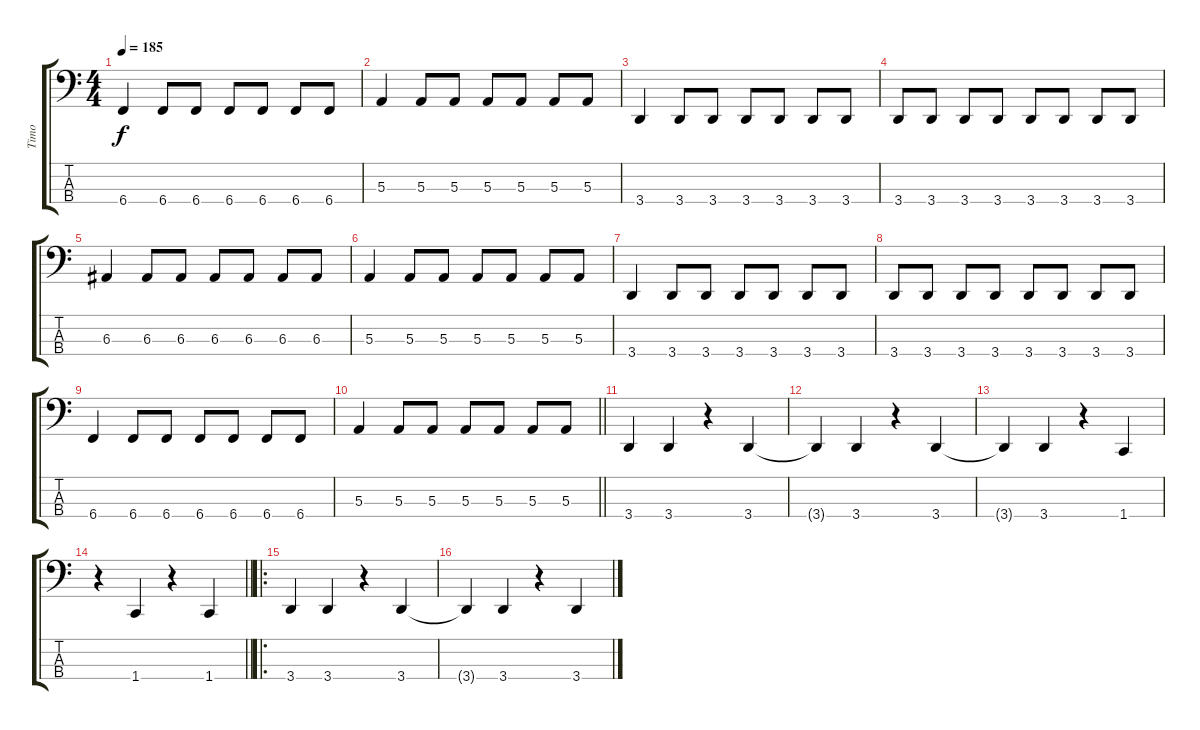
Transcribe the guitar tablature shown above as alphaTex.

\track ("Timo" "Timo") {instrument electricbassfinger}
\staff {score tabs}
\tuning (D2 A1 E1 B0) {hide}
\ts (4 4)
\tempo 185
\clef f4
\ks c
6.4.4{dy f} 6.4.8 6.4.8 6.4.8 6.4.8 6.4.8 6.4.8 |
5.3.4 5.3.8 5.3.8 5.3.8 5.3.8 5.3.8 5.3.8 |
3.4.4 3.4.8 3.4.8 3.4.8 3.4.8 3.4.8 3.4.8 |
3.4.8 3.4.8 3.4.8 3.4.8 3.4.8 3.4.8 3.4.8 3.4.8 |
6.3.4 6.3.8 6.3.8 6.3.8 6.3.8 6.3.8 6.3.8 |
5.3.4 5.3.8 5.3.8 5.3.8 5.3.8 5.3.8 5.3.8 |
3.4.4 3.4.8 3.4.8 3.4.8 3.4.8 3.4.8 3.4.8 |
3.4.8 3.4.8 3.4.8 3.4.8 3.4.8 3.4.8 3.4.8 3.4.8 |
6.4.4 6.4.8 6.4.8 6.4.8 6.4.8 6.4.8 6.4.8 |
\barLineRight lightlight
5.3.4 5.3.8 5.3.8 5.3.8 5.3.8 5.3.8 5.3.8 |
3.4.4 3.4.4 r.4 3.4.4 |
3.4{t}.4 3.4.4 r.4 3.4.4 |
3.4{t}.4 3.4.4 r.4 1.4.4 |
\barLineRight lightlight
r.4 1.4.4 r.4 1.4.4 |
\ro
3.4.4 3.4.4 r.4 3.4.4 |
3.4{t}.4 3.4.4 r.4 3.4.4
